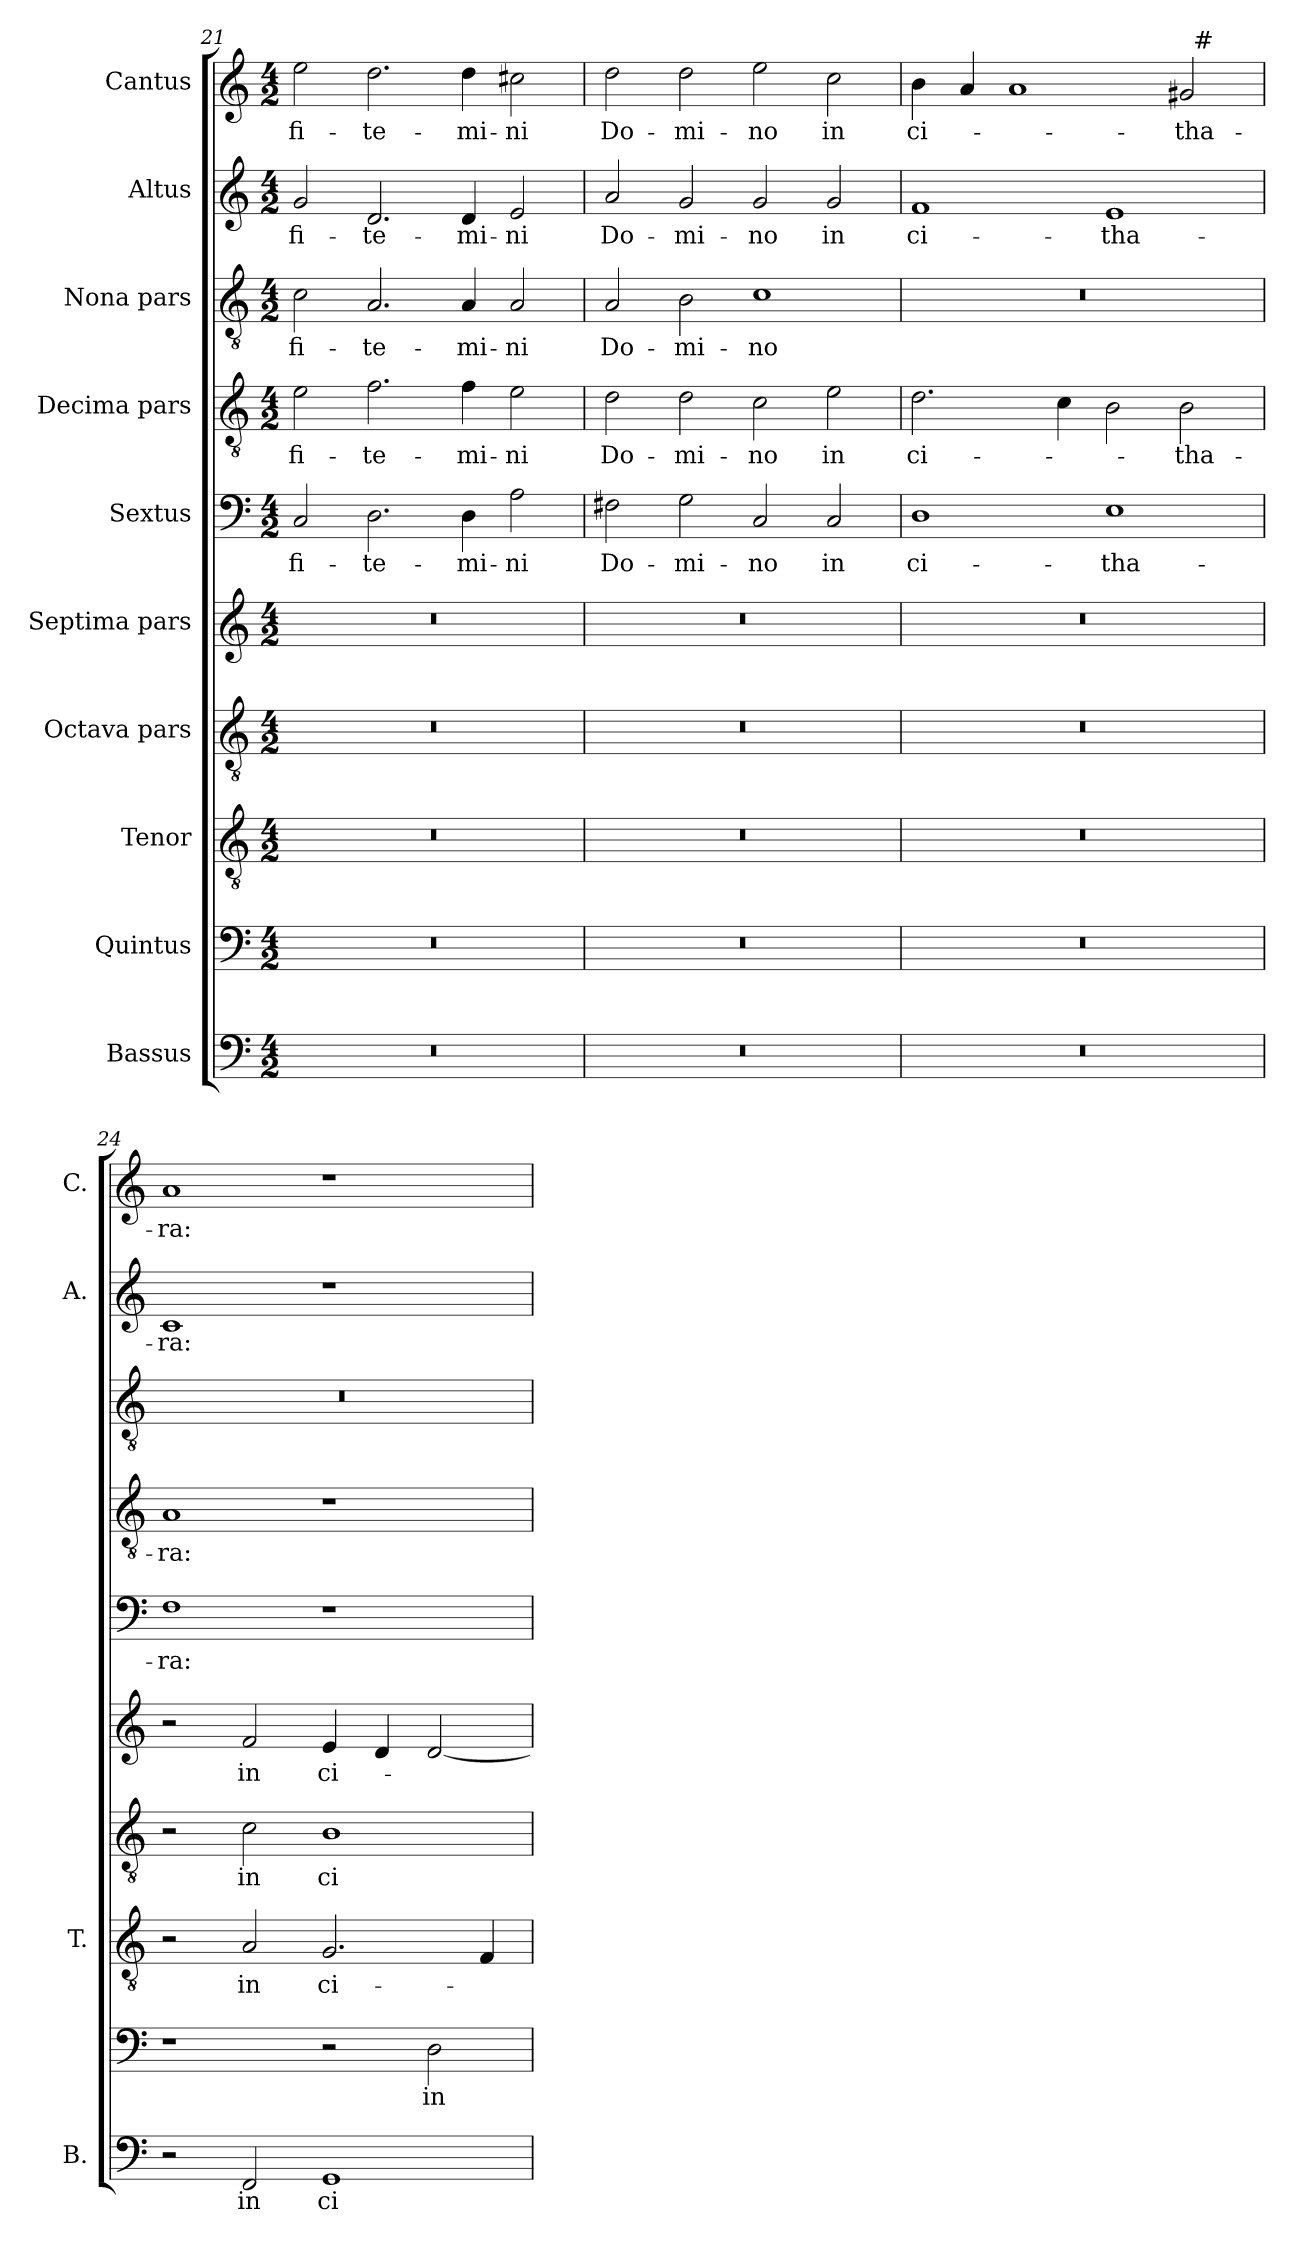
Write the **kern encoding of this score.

**kern	**text	**kern	**text	**kern	**text	**kern	**text	**kern	**text	**kern	**text	**kern	**text	**kern	**text	**kern	**text	**kern	**text
*part10	*part10	*part9	*part9	*part8	*part8	*part7	*part7	*part6	*part6	*part5	*part5	*part4	*part4	*part3	*part3	*part2	*part2	*part1	*part1
*staff10	*staff10	*staff9	*staff9	*staff8	*staff8	*staff7	*staff7	*staff6	*staff6	*staff5	*staff5	*staff4	*staff4	*staff3	*staff3	*staff2	*staff2	*staff1	*staff1
*I"Bassus	*	*I"Quintus	*	*I"Tenor	*	*I"Octava pars	*	*I"Septima pars	*	*I"Sextus	*	*I"Decima pars	*	*I"Nona pars	*	*I"Altus	*	*I"Cantus	*
*I'B.	*	*	*	*I'T.	*	*	*	*	*	*	*	*	*	*	*	*I'A.	*	*I'C.	*
!!LO:PB:g=z
*clefF4	*	*clefF4	*	*clefGv2	*	*clefGv2	*	*clefG2	*	*clefF4	*	*clefGv2	*	*clefGv2	*	*clefG2	*	*clefG2	*
*	*	*	*	*ITrd7c12	*	*ITrd7c12	*	*	*	*	*	*ITrd7c12	*	*ITrd7c12	*	*	*	*	*
*k[]	*	*k[]	*	*k[]	*	*k[]	*	*k[]	*	*k[]	*	*k[]	*	*k[]	*	*k[]	*	*k[]	*
*a:	*	*a:	*	*a:	*	*a:	*	*a:	*	*a:	*	*a:	*	*a:	*	*a:	*	*a:	*
*M4/2	*	*M4/2	*	*M4/2	*	*M4/2	*	*M4/2	*	*M4/2	*	*M4/2	*	*M4/2	*	*M4/2	*	*M4/2	*
=21	=21	=21	=21	=21	=21	=21	=21	=21	=21	=21	=21	=21	=21	=21	=21	=21	=21	=21	=21
!LO:N:vis=1	!	!LO:N:vis=1	!	!LO:N:vis=1	!	!LO:N:vis=1	!	!LO:N:vis=1	!	!	!LO:LY:b	!	!LO:LY:b	!	!LO:LY:b	!	!LO:LY:b	!	!LO:LY:b
0r	.	0r	.	0r	.	0r	.	0r	.	2C/	-fi-	2E\	-fi-	2C\	-fi-	2g/	-fi-	2ee\	-fi-
!	!	!	!	!	!	!	!	!	!	!	!LO:LY:b	!	!LO:LY:b	!	!LO:LY:b	!	!LO:LY:b	!	!LO:LY:b
.	.	.	.	.	.	.	.	.	.	2.D\	-te-	2.F\	-te-	2.AA/	-te-	2.d/	-te-	2.dd\	-te-
!	!	!	!	!	!	!	!	!	!	!	!LO:LY:b	!	!LO:LY:b	!	!LO:LY:b	!	!LO:LY:b	!	!LO:LY:b
.	.	.	.	.	.	.	.	.	.	4D\	-mi-	4F\	-mi-	4AA/	-mi-	4d/	-mi-	4dd\	-mi-
!	!	!	!	!	!	!	!	!	!	!	!LO:LY:b	!	!LO:LY:b	!	!LO:LY:b	!	!LO:LY:b	!	!LO:LY:b
.	.	.	.	.	.	.	.	.	.	2A\	-ni	2E\	-ni	2AA/	-ni	2e/	-ni	2cc#X\	-ni
=22	=22	=22	=22	=22	=22	=22	=22	=22	=22	=22	=22	=22	=22	=22	=22	=22	=22	=22	=22
!LO:N:vis=1	!	!LO:N:vis=1	!	!LO:N:vis=1	!	!LO:N:vis=1	!	!LO:N:vis=1	!	!	!LO:LY:b	!	!LO:LY:b	!	!LO:LY:b	!	!LO:LY:b	!	!LO:LY:b
0r	.	0r	.	0r	.	0r	.	0r	.	2F#X\	Do-	2D\	Do-	2AA/	Do-	2a/	Do-	2dd\	Do-
!	!	!	!	!	!	!	!	!	!	!	!LO:LY:b	!	!LO:LY:b	!	!LO:LY:b	!	!LO:LY:b	!	!LO:LY:b
.	.	.	.	.	.	.	.	.	.	2G\	-mi-	2D\	-mi-	2BB\	-mi-	2g/	-mi-	2dd\	-mi-
!	!	!	!	!	!	!	!	!	!	!	!LO:LY:b	!	!LO:LY:b	!	!LO:LY:b	!	!LO:LY:b	!	!LO:LY:b
.	.	.	.	.	.	.	.	.	.	2C/	-no	2C\	-no	1C	-no	2g/	-no	2ee\	-no
!	!	!	!	!	!	!	!	!	!	!	!LO:LY:b	!	!LO:LY:b	!	!	!	!LO:LY:b	!	!LO:LY:b
.	.	.	.	.	.	.	.	.	.	2C/	in	2E\	in	.	.	2g/	in	2cc\	in
=23	=23	=23	=23	=23	=23	=23	=23	=23	=23	=23	=23	=23	=23	=23	=23	=23	=23	=23	=23
!LO:N:vis=1	!	!LO:N:vis=1	!	!LO:N:vis=1	!	!LO:N:vis=1	!	!LO:N:vis=1	!	!	!LO:LY:b	!	!LO:LY:b	!LO:N:vis=1	!	!	!LO:LY:b	!	!LO:LY:b
*	*	*	*	*	*	*	*	*	*	*	*	*	*	*	*	*	*	*^	*
0r	.	0r	.	0r	.	0r	.	0r	.	1D	ci-	2.D\	ci-	0r	.	1f	ci-	4b\	1ryy	ci-
.	.	.	.	.	.	.	.	.	.	.	.	.	.	.	.	.	.	4a/	.	.
.	.	.	.	.	.	.	.	.	.	.	.	.	.	.	.	.	.	1a	.	.
.	.	.	.	.	.	.	.	.	.	.	.	4C\	.	.	.	.	.	.	.	.
!	!	!	!	!	!	!	!	!	!	!	!LO:LY:b	!	!	!	!	!	!LO:LY:b	!	!	!
.	.	.	.	.	.	.	.	.	.	1E	-tha-	2BB\	.	.	.	1e	-tha-	.	2ryy	.
!	!	!	!	!	!	!	!	!	!	!	!	!	!LO:LY:b	!	!	!	!	!	!	!LO:LY:b
.	.	.	.	.	.	.	.	.	.	.	.	2BB\	-tha-	.	.	.	.	2g#/	32ryy	-tha-
!	!	!	!	!	!	!	!	!	!	!	!	!	!	!	!	!	!	!	!LO:TX:a:t=#	!
.	.	.	.	.	.	.	.	.	.	.	.	.	.	.	.	.	.	.	4...ryy	.
=24	=24	=24	=24	=24	=24	=24	=24	=24	=24	=24	=24	=24	=24	=24	=24	=24	=24	=24	=24	=24
!	!	!	!	!	!	!	!	!	!	!	!LO:LY:b	!	!LO:LY:b	!LO:N:vis=1	!	!	!LO:LY:b	!	!	!LO:LY:b
*	*	*	*	*	*	*	*	*	*	*	*	*	*	*	*	*	*	*v	*v	*
2r	.	1r	.	2r	.	2r	.	2r	.	1F	-ra:	1AA	-ra:	0r	.	1c	-ra:	1a	-ra:
!	!LO:LY:b	!	!	!	!LO:LY:b	!	!LO:LY:b	!	!LO:LY:b	!	!	!	!	!	!	!	!	!	!
2FF/	in	.	.	2AA/	in	2C\	in	2f/	in	.	.	.	.	.	.	.	.	.	.
!	!LO:LY:b	!	!	!	!LO:LY:b	!	!LO:LY:b	!	!LO:LY:b	!	!	!	!	!	!	!	!	!	!
1GG	ci-	2r	.	2.GG/	ci-	1BB	ci-	4e/	ci-	1r	.	1r	.	.	.	1r	.	1r	.
.	.	.	.	.	.	.	.	4d/	.	.	.	.	.	.	.	.	.	.	.
!	!	!	!LO:LY:b	!	!	!	!	!	!	!	!	!	!	!	!	!	!	!	!
.	.	2D\	in	.	.	.	.	[<2d/	.	.	.	.	.	.	.	.	.	.	.
.	.	.	.	4FF/	.	.	.	.	.	.	.	.	.	.	.	.	.	.	.
=	=	=	=	=	=	=	=	=	=	=	=	=	=	=	=	=	=	=	=
*-	*-	*-	*-	*-	*-	*-	*-	*-	*-	*-	*-	*-	*-	*-	*-	*-	*-	*-	*-
